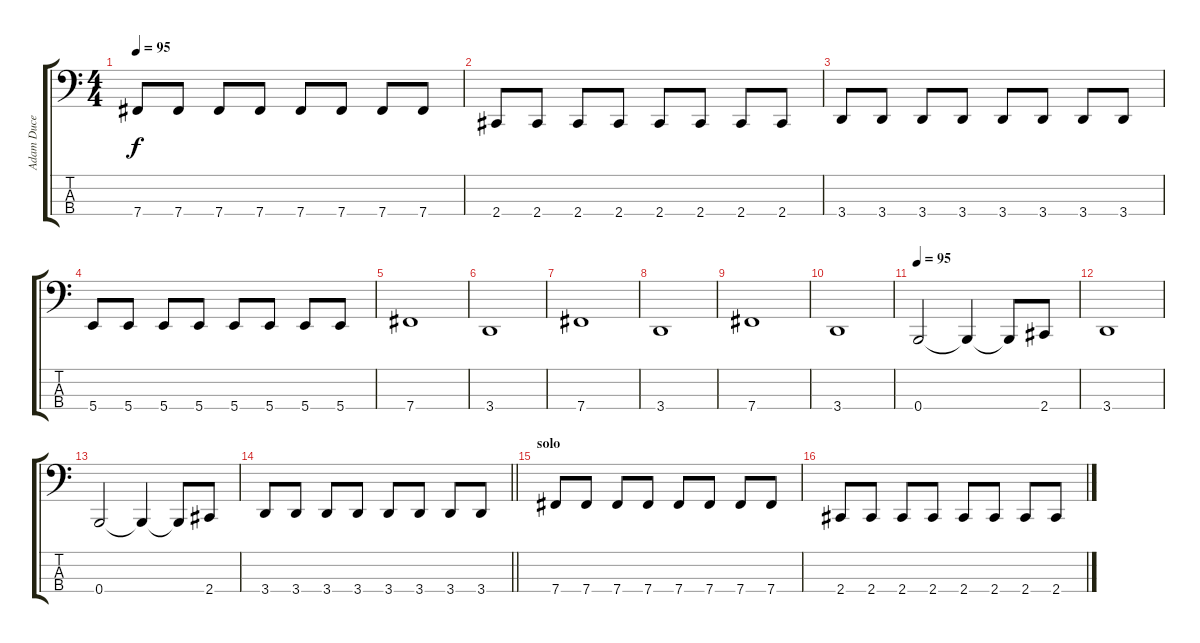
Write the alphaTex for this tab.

\track ("Adam Duce" "Adam Duce") {instrument electricbassfinger}
\staff {score tabs}
\tuning (E2 B1 Gb1 B0) {hide}
\ts (4 4)
\tempo 95
\clef f4
\ks c
7.4.8{dy f} 7.4.8 7.4.8 7.4.8 7.4.8 7.4.8 7.4.8 7.4.8 |
2.4.8 2.4.8 2.4.8 2.4.8 2.4.8 2.4.8 2.4.8 2.4.8 |
3.4.8 3.4.8 3.4.8 3.4.8 3.4.8 3.4.8 3.4.8 3.4.8 |
5.4.8 5.4.8 5.4.8 5.4.8 5.4.8 5.4.8 5.4.8 5.4.8 |
7.4.1 |
3.4.1 |
7.4.1 |
3.4.1 |
7.4.1 |
3.4.1 |
\tempo 95
0.4.2{volume 12} 0.4{t}.4 0.4{t}.8 2.4.8 |
3.4.1 |
0.4.2{volume 12} 0.4{t}.4 0.4{t}.8 2.4.8 |
\barLineRight lightlight
3.4.8 3.4.8 3.4.8 3.4.8 3.4.8 3.4.8 3.4.8 3.4.8 |
\section ("" "solo")
7.4.8 7.4.8 7.4.8 7.4.8 7.4.8 7.4.8 7.4.8 7.4.8 |
2.4.8 2.4.8 2.4.8 2.4.8 2.4.8 2.4.8 2.4.8 2.4.8
